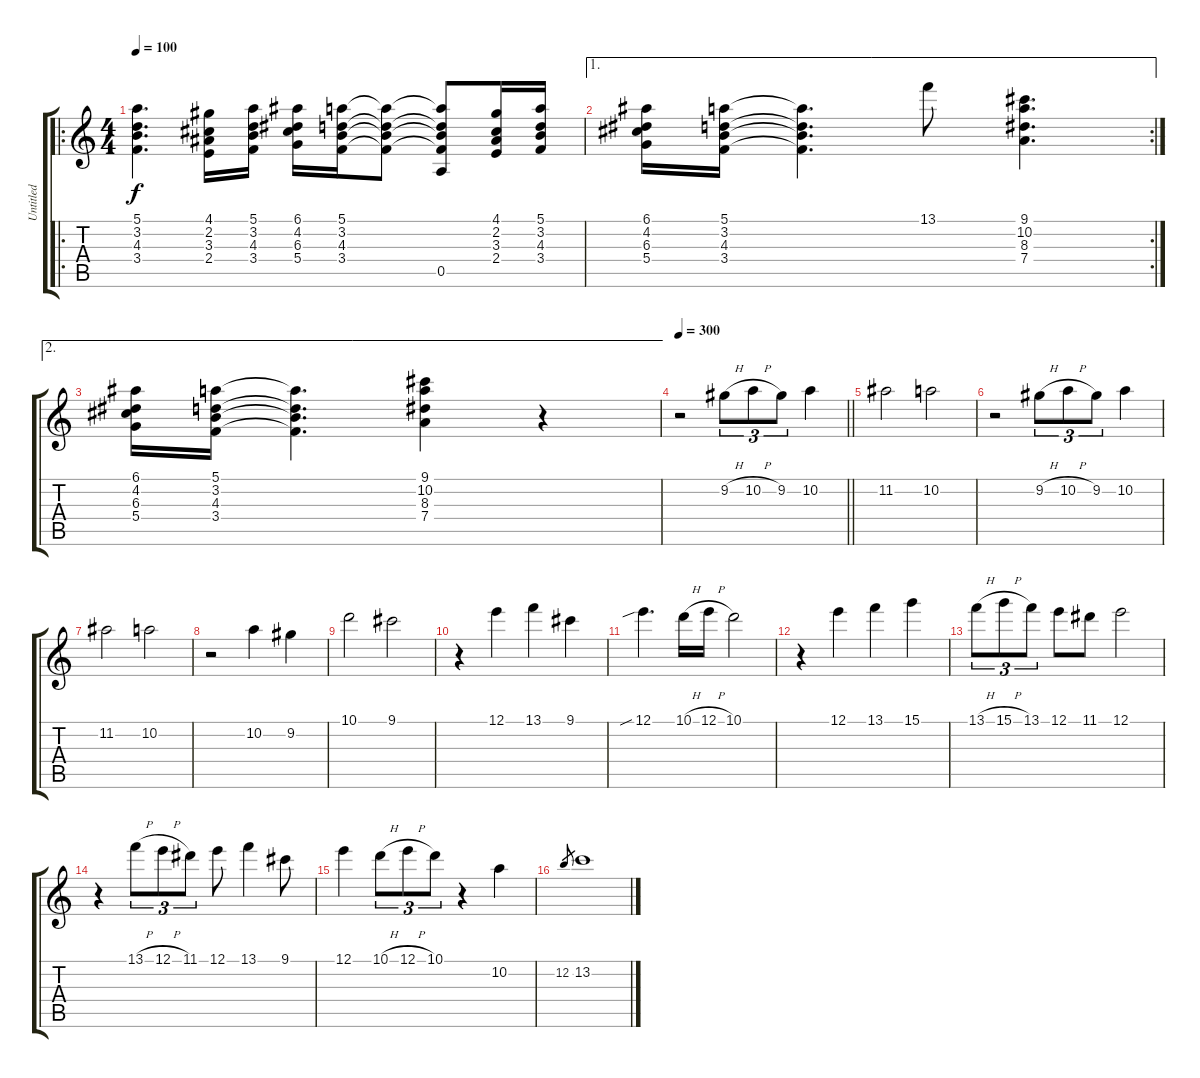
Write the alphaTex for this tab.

\track ("Untitled" "Untitled") {instrument acousticguitarsteel}
\staff {score tabs}
\tuning (E4 B3 G3 D3 A2 E2) {hide}
\ro
\ts (4 4)
\tempo 100
\clef g2
\ks c
(5.1 3.2 4.3 3.4).4{d dy f instrument acousticguitarsteel} (4.1 2.2 3.3 2.4).16 (5.1 3.2 4.3 3.4).16 (6.1 4.2 6.3 5.4).16 (5.1 3.2 4.3 3.4).16 (5.1{t} 3.2{t} 4.3{t} 3.4{t}).8 (5.1{t} 3.2{t} 4.3{t} 3.4{t} 0.5).8 (4.1 2.2 3.3 2.4).16 (5.1 3.2 4.3 3.4).16 |
\ae 1
\rc 2
(6.1 4.2 6.3 5.4).16 (5.1 3.2 4.3 3.4).16 (5.1{t} 3.2{t} 4.3{t} 3.4{t}).4{d} 13.1.8 (9.1 10.2 8.3 7.4).4{d} |
\ae 2
(6.1 4.2 6.3 5.4).16 (5.1 3.2 4.3 3.4).16 (5.1{t} 3.2{t} 4.3{t} 3.4{t}).4{d} (9.1 10.2 8.3 7.4).4 r.4 |
\tempo 300
\barLineRight lightlight
r.2 9.2{h}.8{tu (3 2)} 10.2{h}.8{tu (3 2)} 9.2.8{tu (3 2)} 10.2.4 |
11.2.2 10.2.2 |
r.2 9.2{h}.8{tu (3 2)} 10.2{h}.8{tu (3 2)} 9.2.8{tu (3 2)} 10.2.4 |
11.2.2 10.2.2 |
r.2 10.2.4 9.2.4 |
10.1.2 9.1.2 |
r.4 12.1.4 13.1.4 9.1.4 |
12.1{sib}.4{d} 10.1{h}.16 12.1{h}.16 10.1.2 |
r.4 12.1.4 13.1.4 15.1.4 |
13.1{h}.8{tu (3 2)} 15.1{h}.8{tu (3 2)} 13.1.8{tu (3 2)} 12.1.8 11.1.8 12.1.2 |
r.4 13.1{h}.8{tu (3 2)} 12.1{h}.8{tu (3 2)} 11.1.8{tu (3 2)} 12.1.8 13.1.4 9.1.8 |
12.1.4 10.1{h}.8{tu (3 2)} 12.1{h}.8{tu (3 2)} 10.1.8{tu (3 2)} r.4 10.2.4 |
12.2.8{gr} 13.2.1
